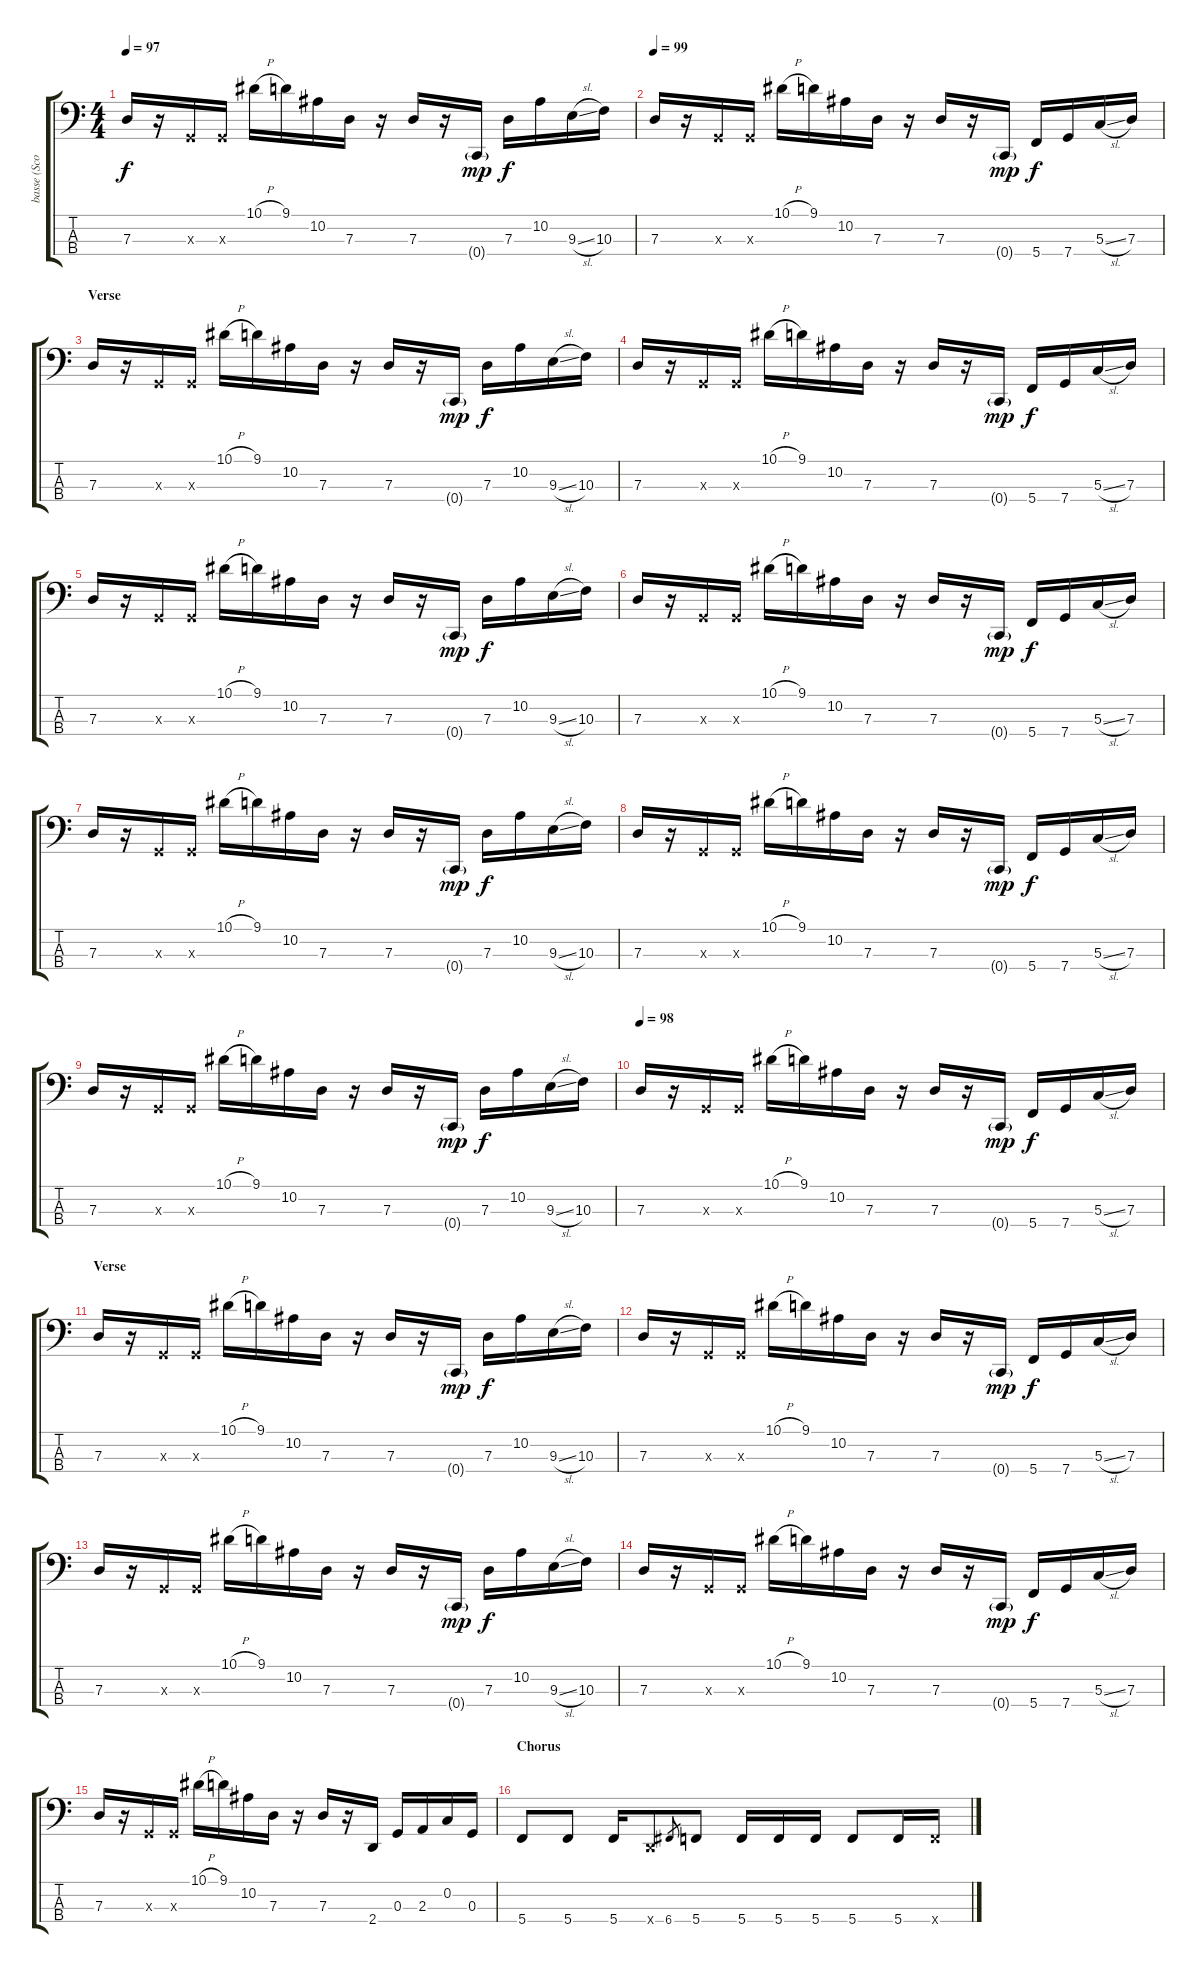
\track ("basse (Scott Reeder)" "basse (Sco") {instrument electricbasspick}
\staff {score tabs}
\tuning (F2 C2 G1 C1) {hide}
\ts (4 4)
\tempo 97
\clef f4
\ks c
7.3.16{dy f} r.16 0.3{x}.16 0.3{x}.16 10.1{h}.16 9.1.16 10.2.16 7.3.16 r.16 7.3.16 r.16 0.4{g}.16{dy mp} 7.3.16{dy f} 10.2.16 9.3{sl}.16 10.3.16 |
\tempo 99
7.3.16 r.16 0.3{x}.16 0.3{x}.16 10.1{h}.16 9.1.16 10.2.16 7.3.16 r.16 7.3.16 r.16 0.4{g}.16{dy mp} 5.4.16{dy f} 7.4.16 5.3{sl}.16 7.3.16 |
\section ("" "Verse")
7.3.16 r.16 0.3{x}.16 0.3{x}.16 10.1{h}.16 9.1.16 10.2.16 7.3.16 r.16 7.3.16 r.16 0.4{g}.16{dy mp} 7.3.16{dy f} 10.2.16 9.3{sl}.16 10.3.16 |
7.3.16 r.16 0.3{x}.16 0.3{x}.16 10.1{h}.16 9.1.16 10.2.16 7.3.16 r.16 7.3.16 r.16 0.4{g}.16{dy mp} 5.4.16{dy f} 7.4.16 5.3{sl}.16 7.3.16 |
7.3.16 r.16 0.3{x}.16 0.3{x}.16 10.1{h}.16 9.1.16 10.2.16 7.3.16 r.16 7.3.16 r.16 0.4{g}.16{dy mp} 7.3.16{dy f} 10.2.16 9.3{sl}.16 10.3.16 |
7.3.16 r.16 0.3{x}.16 0.3{x}.16 10.1{h}.16 9.1.16 10.2.16 7.3.16 r.16 7.3.16 r.16 0.4{g}.16{dy mp} 5.4.16{dy f} 7.4.16 5.3{sl}.16 7.3.16 |
7.3.16 r.16 0.3{x}.16 0.3{x}.16 10.1{h}.16 9.1.16 10.2.16 7.3.16 r.16 7.3.16 r.16 0.4{g}.16{dy mp} 7.3.16{dy f} 10.2.16 9.3{sl}.16 10.3.16 |
7.3.16 r.16 0.3{x}.16 0.3{x}.16 10.1{h}.16 9.1.16 10.2.16 7.3.16 r.16 7.3.16 r.16 0.4{g}.16{dy mp} 5.4.16{dy f} 7.4.16 5.3{sl}.16 7.3.16 |
7.3.16 r.16 0.3{x}.16 0.3{x}.16 10.1{h}.16 9.1.16 10.2.16 7.3.16 r.16 7.3.16 r.16 0.4{g}.16{dy mp} 7.3.16{dy f} 10.2.16 9.3{sl}.16 10.3.16 |
\tempo 98
7.3.16 r.16 0.3{x}.16 0.3{x}.16 10.1{h}.16 9.1.16 10.2.16 7.3.16 r.16 7.3.16 r.16 0.4{g}.16{dy mp} 5.4.16{dy f} 7.4.16 5.3{sl}.16 7.3.16 |
\section ("" "Verse")
7.3.16 r.16 0.3{x}.16 0.3{x}.16 10.1{h}.16 9.1.16 10.2.16 7.3.16 r.16 7.3.16 r.16 0.4{g}.16{dy mp} 7.3.16{dy f} 10.2.16 9.3{sl}.16 10.3.16 |
7.3.16 r.16 0.3{x}.16 0.3{x}.16 10.1{h}.16 9.1.16 10.2.16 7.3.16 r.16 7.3.16 r.16 0.4{g}.16{dy mp} 5.4.16{dy f} 7.4.16 5.3{sl}.16 7.3.16 |
7.3.16 r.16 0.3{x}.16 0.3{x}.16 10.1{h}.16 9.1.16 10.2.16 7.3.16 r.16 7.3.16 r.16 0.4{g}.16{dy mp} 7.3.16{dy f} 10.2.16 9.3{sl}.16 10.3.16 |
7.3.16 r.16 0.3{x}.16 0.3{x}.16 10.1{h}.16 9.1.16 10.2.16 7.3.16 r.16 7.3.16 r.16 0.4{g}.16{dy mp} 5.4.16{dy f} 7.4.16 5.3{sl}.16 7.3.16 |
7.3.16 r.16 0.3{x}.16 0.3{x}.16 10.1{h}.16 9.1.16 10.2.16 7.3.16 r.16 7.3.16 r.16 2.4.16 0.3.16 2.3.16 0.2.16 0.3.16 |
\section ("" "Chorus")
5.4.8 5.4.8 5.4.16 2.4{x}.8 6.4.8{gr} 5.4.8 5.4.16 5.4.16 5.4.16 5.4.8 5.4.16 5.4{x}.16
